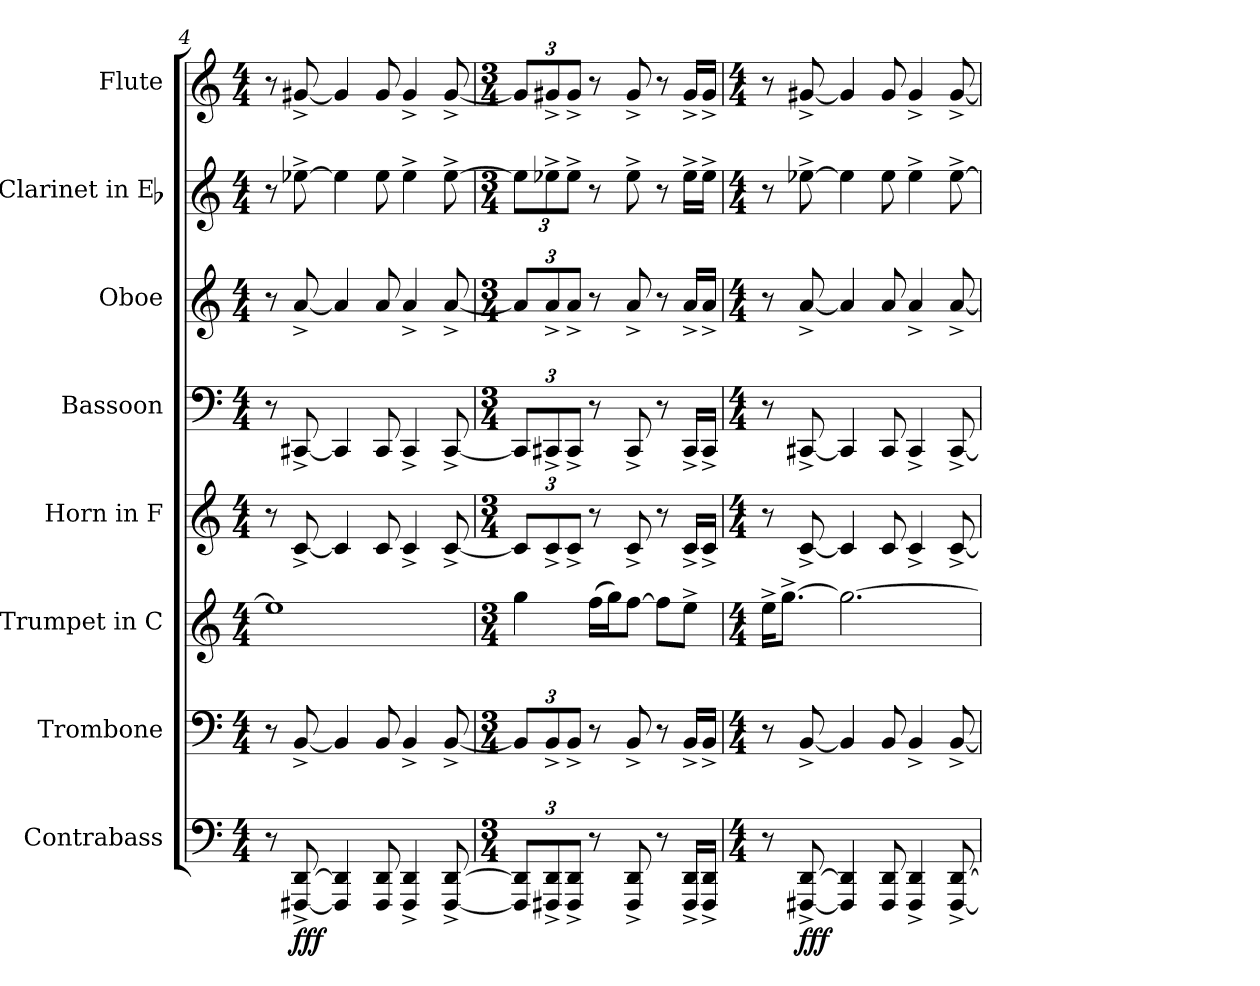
**kern	**dynam	**kern	**kern	**kern	**kern	**kern	**kern	**kern
*part8	*part8	*part7	*part6	*part5	*part4	*part3	*part2	*part1
*staff8	*staff8	*staff7	*staff6	*staff5	*staff4	*staff3	*staff2	*staff1
*I"Contrabass	*	*I"Trombone	*I"Trumpet in C	*I"Horn in F	*I"Bassoon	*I"Oboe	*I"Clarinet in Eb	*I"Flute
*I'Cb.	*	*I'Tbn.	*	*I'Hn.	*I'Bsn.	*I'Ob.	*	*I'Fl.
*clefF4	*	*clefF4	*clefG2	*clefG2	*clefF4	*clefG2	*clefG2	*clefG2
*k[]	*	*k[]	*k[]	*	*k[]	*k[]	*k[]	*k[]
*M4/4	*	*M4/4	*M4/4	*M4/4	*M4/4	*M4/4	*M4/4	*M4/4
=4	=4	=4	=4	=4	=4	=4	=4	=4
8r	.	8r	1ee]	8r	8r	8r	8r	8r
[8FFF#X^ [8DD^	fff	[8BB^	.	[8c^	[8CC#X^	[8a^	[8ee-X^	[8g#X^
4FFF#] 4DD]	.	4BB]	.	4c]	4CC#]	4a]	4ee-]	4g#]
8FFF# 8DD	.	8BB	.	8c	8CC#	8a	8ee-	8g#
4FFF#^ 4DD^	.	4BB^	.	4c^	4CC#^	4a^	4ee-^	4g#^
[8FFF#^ [8DD^	.	[8BB^	.	[8c^	[8CC#^	[8a^	[8ee-^	[8g#^
=5	=5	=5	=5	=5	=5	=5	=5	=5
*M3/4	*	*M3/4	*M3/4	*M3/4	*M3/4	*M3/4	*M3/4	*M3/4
12FFF#] 12DD]L	.	12BBL]	4gg	12cL]	12CC#L]	12aL]	12ee-L]	12g#L]
12FFF#X^ 12DD^	.	12BB^	.	12c^	12CC#X^	12a^	12ee-X^	12g#X^
12FFF#^ 12DD^J	.	12BB^J	.	12c^J	12CC#^J	12a^J	12ee-^J	12g#^J
8r	.	8r	(16ffLL	8r	8r	8r	8r	8r
.	.	.	16ggJ)	.	.	.	.	.
8FFF#^ 8DD^	.	8BB^	[8ffJ	8c^	8CC#^	8a^	8ee-^	8g#^
8r	.	8r	8ffL]	8r	8r	8r	8r	8r
16FFF#^ 16DD^LL	.	16BB^LL	8ee^J	16c^LL	16CC#^LL	16a^LL	16ee-^LL	16g#^LL
16FFF#^ 16DD^JJ	.	16BB^JJ	.	16c^JJ	16CC#^JJ	16a^JJ	16ee-^JJ	16g#^JJ
=6	=6	=6	=6	=6	=6	=6	=6	=6
*M4/4	*	*M4/4	*M4/4	*M4/4	*M4/4	*M4/4	*M4/4	*M4/4
8r	.	8r	16ee^KL	8r	8r	8r	8r	8r
.	.	.	[8.gg^J	.	.	.	.	.
[8FFF#X^ [8DD^	fff	[8BB^	.	[8c^	[8CC#X^	[8a^	[8ee-X^	[8g#X^
4FFF#] 4DD]	.	4BB]	2.gg_	4c]	4CC#]	4a]	4ee-]	4g#]
8FFF# 8DD	.	8BB	.	8c	8CC#	8a	8ee-	8g#
4FFF#^ 4DD^	.	4BB^	.	4c^	4CC#^	4a^	4ee-^	4g#^
[8FFF#^ [8DD^	.	[8BB^	.	[8c^	[8CC#^	[8a^	[8ee-^	[8g#^
=	=	=	=	=	=	=	=	=
*-	*-	*-	*-	*-	*-	*-	*-	*-
